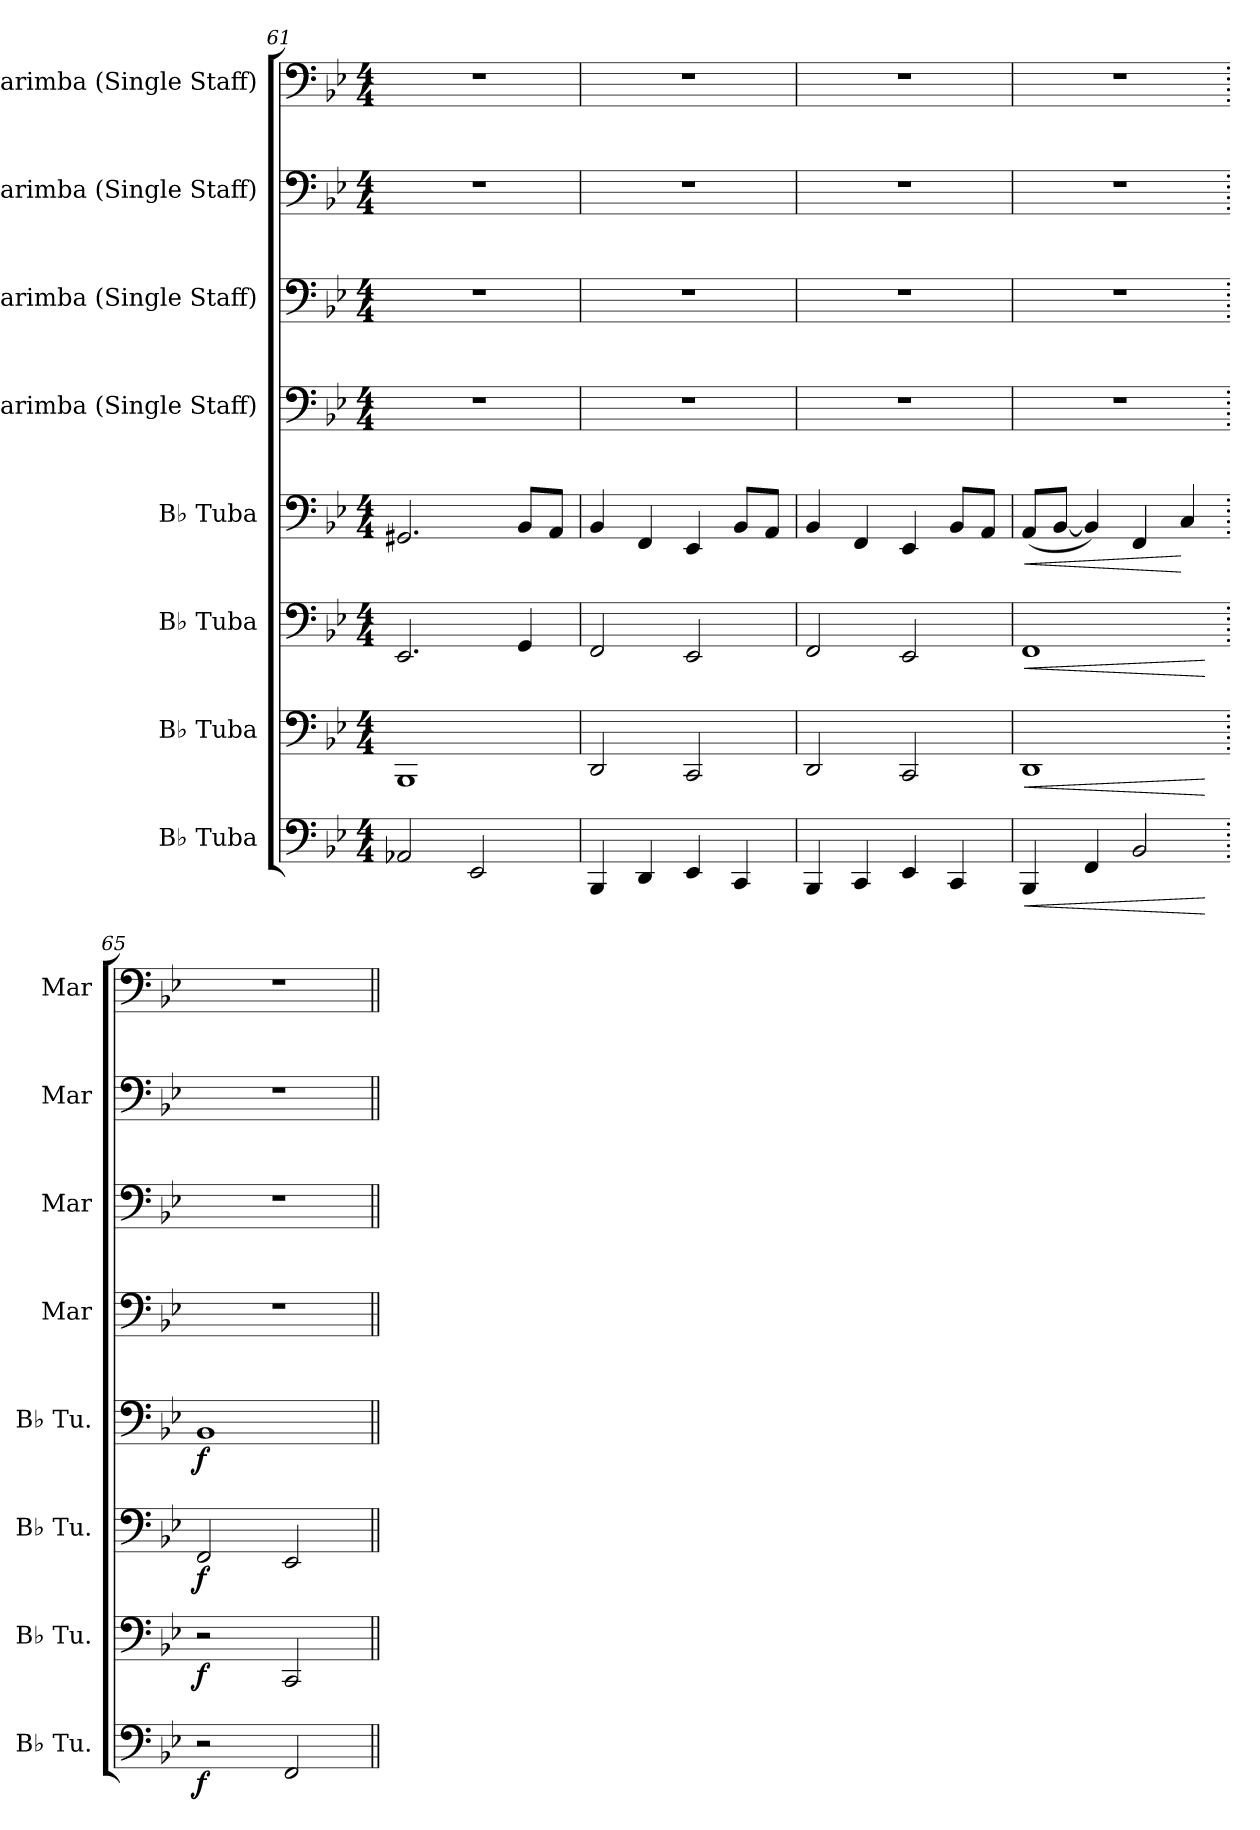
**kern	**dynam	**kern	**dynam	**kern	**dynam	**kern	**dynam	**kern	**kern	**kern	**kern
*part8	*part8	*part7	*part7	*part6	*part6	*part5	*part5	*part4	*part3	*part2	*part1
*staff8	*staff8	*staff7	*staff7	*staff6	*staff6	*staff5	*staff5	*staff4	*staff3	*staff2	*staff1
*I"B♭ Tuba	*	*I"B♭ Tuba	*	*I"B♭ Tuba	*	*I"B♭ Tuba	*	*I"Marimba (Single Staff)	*I"Marimba (Single Staff)	*I"Marimba (Single Staff)	*I"Marimba (Single Staff)
*I'B♭ Tu.	*	*I'B♭ Tu.	*	*I'B♭ Tu.	*	*I'B♭ Tu.	*	*I'Mar	*I'Mar	*I'Mar	*I'Mar
*clefF4	*	*clefF4	*	*clefF4	*	*clefF4	*	*clefF4	*clefF4	*clefF4	*clefF4
*k[b-e-]	*	*k[b-e-]	*	*k[b-e-]	*	*k[b-e-]	*	*k[b-e-]	*k[b-e-]	*k[b-e-]	*k[b-e-]
*M4/4	*	*M4/4	*	*M4/4	*	*M4/4	*	*M4/4	*M4/4	*M4/4	*M4/4
=61	=61	=61	=61	=61	=61	=61	=61	=61	=61	=61	=61
2AA-X/	.	1BBB-	.	2.EE-/	.	2.GG#X/	.	1r	1r	1r	1r
2EE-/	.	.	.	.	.	.	.	.	.	.	.
.	.	.	.	4GG/	.	8BB-/L	.	.	.	.	.
.	.	.	.	.	.	8AA/J	.	.	.	.	.
!!LO:LB:g=z
=62	=62	=62	=62	=62	=62	=62	=62	=62	=62	=62	=62
4BBB-/	.	2DD/	.	2FF/	.	4BB-/	.	1r	1r	1r	1r
4DD/	.	.	.	.	.	4FF/	.	.	.	.	.
4EE-/	.	2CC/	.	2EE-/	.	4EE-/	.	.	.	.	.
4CC/	.	.	.	.	.	8BB-/L	.	.	.	.	.
.	.	.	.	.	.	8AA/J	.	.	.	.	.
=63	=63	=63	=63	=63	=63	=63	=63	=63	=63	=63	=63
4BBB-/	.	2DD/	.	2FF/	.	4BB-/	.	1r	1r	1r	1r
4CC/	.	.	.	.	.	4FF/	.	.	.	.	.
4EE-/	.	2CC/	.	2EE-/	.	4EE-/	.	.	.	.	.
4CC/	.	.	.	.	.	8BB-/L	.	.	.	.	.
.	.	.	.	.	.	8AA/J	.	.	.	.	.
=64	=64	=64	=64	=64	=64	=64	=64	=64	=64	=64	=64
!	!LO:HP:b	!	!LO:HP:b	!	!LO:HP:b	!	!LO:HP:b	!	!	!	!
4BBB-/	<	1DD	<	1FF	<	(8AA/L	<	1r	1r	1r	1r
.	.	.	.	.	.	[8BB-/J	.	.	.	.	.
4FF/	.	.	.	.	.	4BB-/])	.	.	.	.	.
2BB-/	.	.	.	.	.	4FF/	.	.	.	.	.
.	.	.	.	.	.	4C/	[	.	.	.	.
.	[	.	[	.	[	.	.	.	.	.	.
=65.	=65.	=65.	=65.	=65.	=65.	=65.	=65.	=65.	=65.	=65.	=65.
!	!LO:DY:b	!	!LO:DY:b	!	!LO:DY:b	!	!LO:DY:b	!	!	!	!
2r	f	2r	f	2FF/	f	1BB-	f	1r	1r	1r	1r
2FF/	.	2CC/	.	2EE-/	.	.	.	.	.	.	.
=||	=||	=||	=||	=||	=||	=||	=||	=||	=||	=||	=||
*-	*-	*-	*-	*-	*-	*-	*-	*-	*-	*-	*-
